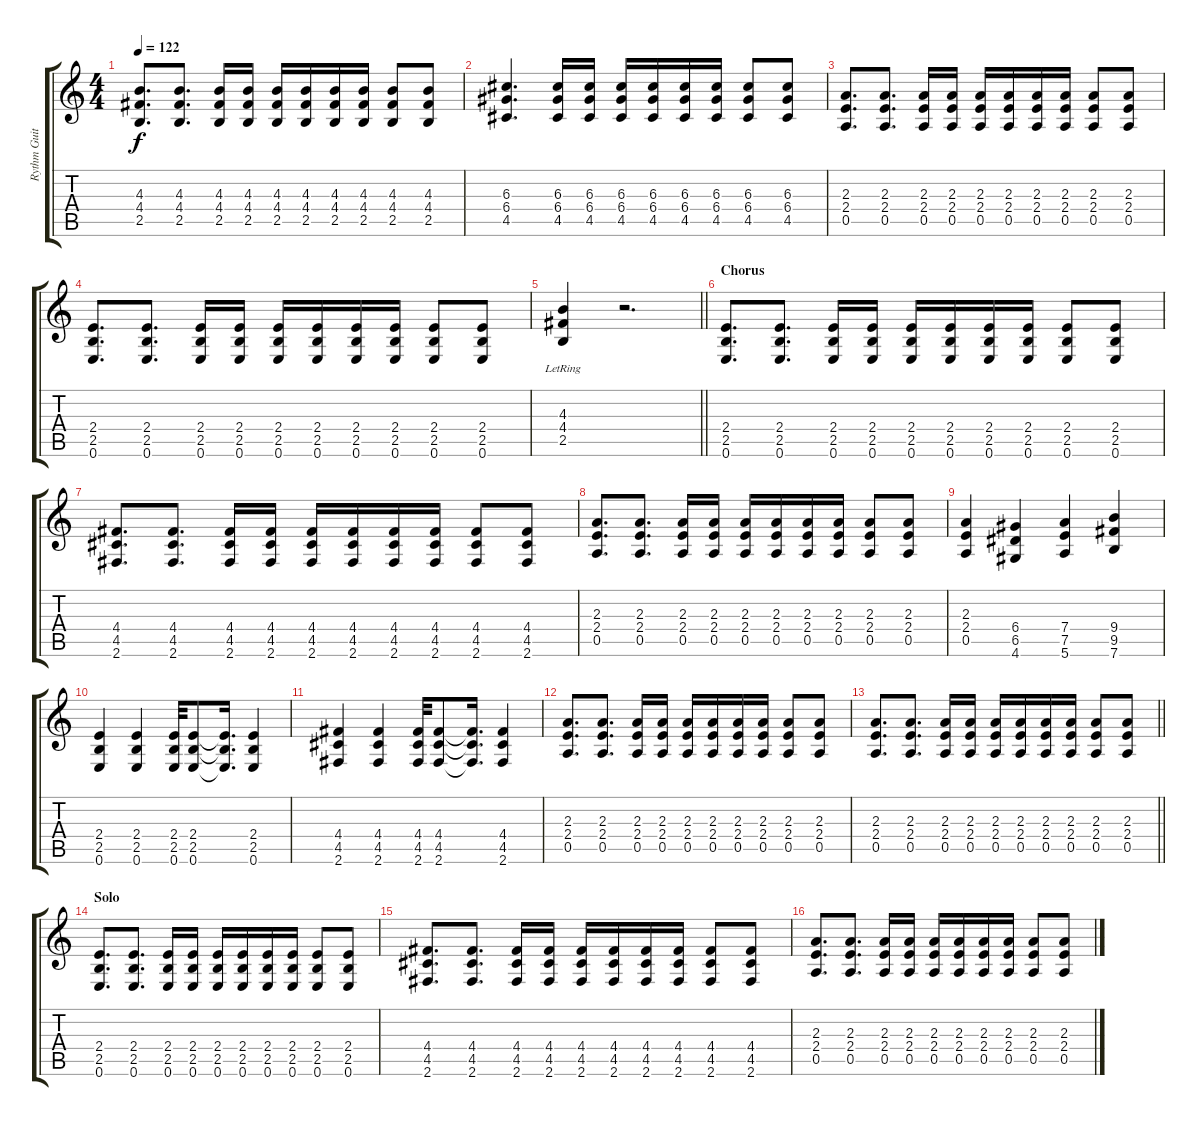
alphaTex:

\track ("Rythm Guitar" "Rythm Guit") {instrument distortionguitar}
\staff {score tabs}
\tuning (E4 B3 G3 D3 A2 E2) {hide}
\ts (4 4)
\tempo 122
\clef g2
\ks c
(4.3 4.4 2.5).8{d dy f} (4.3 4.4 2.5).8{d} (4.3 4.4 2.5).16 (4.3 4.4 2.5).16 (4.3 4.4 2.5).16 (4.3 4.4 2.5).16 (4.3 4.4 2.5).16 (4.3 4.4 2.5).16 (4.3 4.4 2.5).8 (4.3 4.4 2.5).8 |
(6.3 6.4 4.5).4{d} (6.3 6.4 4.5).16 (6.3 6.4 4.5).16 (6.3 6.4 4.5).16 (6.3 6.4 4.5).16 (6.3 6.4 4.5).16 (6.3 6.4 4.5).16 (6.3 6.4 4.5).8 (6.3 6.4 4.5).8 |
(2.3 2.4 0.5).8{d} (2.3 2.4 0.5).8{d} (2.3 2.4 0.5).16 (2.3 2.4 0.5).16 (2.3 2.4 0.5).16 (2.3 2.4 0.5).16 (2.3 2.4 0.5).16 (2.3 2.4 0.5).16 (2.3 2.4 0.5).8 (2.3 2.4 0.5).8 |
(2.4 2.5 0.6).8{d} (2.4 2.5 0.6).8{d} (2.4 2.5 0.6).16 (2.4 2.5 0.6).16 (2.4 2.5 0.6).16 (2.4 2.5 0.6).16 (2.4 2.5 0.6).16 (2.4 2.5 0.6).16 (2.4 2.5 0.6).8 (2.4 2.5 0.6).8 |
\barLineRight lightlight
(4.3{lr} 4.4{lr} 2.5{lr}).4 r.2{d} |
\section ("" "Chorus")
(2.4 2.5 0.6).8{d} (2.4 2.5 0.6).8{d} (2.4 2.5 0.6).16 (2.4 2.5 0.6).16 (2.4 2.5 0.6).16 (2.4 2.5 0.6).16 (2.4 2.5 0.6).16 (2.4 2.5 0.6).16 (2.4 2.5 0.6).8 (2.4 2.5 0.6).8 |
(4.4 4.5 2.6).8{d} (4.4 4.5 2.6).8{d} (4.4 4.5 2.6).16 (4.4 4.5 2.6).16 (4.4 4.5 2.6).16 (4.4 4.5 2.6).16 (4.4 4.5 2.6).16 (4.4 4.5 2.6).16 (4.4 4.5 2.6).8 (4.4 4.5 2.6).8 |
(2.3 2.4 0.5).8{d} (2.3 2.4 0.5).8{d} (2.3 2.4 0.5).16 (2.3 2.4 0.5).16 (2.3 2.4 0.5).16 (2.3 2.4 0.5).16 (2.3 2.4 0.5).16 (2.3 2.4 0.5).16 (2.3 2.4 0.5).8 (2.3 2.4 0.5).8 |
(2.3 2.4 0.5).4 (6.4 6.5 4.6).4 (7.4 7.5 5.6).4 (9.4 9.5 7.6).4 |
(2.4 2.5 0.6).4 (2.4 2.5 0.6).4 (2.4 2.5 0.6).32 (2.4 2.5 0.6).8 (2.4{t} 2.5{t} 0.6{t}).16{d} (2.4 2.5 0.6).4 |
(4.4 4.5 2.6).4 (4.4 4.5 2.6).4 (4.4 4.5 2.6).32 (4.4 4.5 2.6).8 (4.4{t} 4.5{t} 2.6{t}).16{d} (4.4 4.5 2.6).4 |
(2.3 2.4 0.5).8{d} (2.3 2.4 0.5).8{d} (2.3 2.4 0.5).16 (2.3 2.4 0.5).16 (2.3 2.4 0.5).16 (2.3 2.4 0.5).16 (2.3 2.4 0.5).16 (2.3 2.4 0.5).16 (2.3 2.4 0.5).8 (2.3 2.4 0.5).8 |
\barLineRight lightlight
(2.3 2.4 0.5).8{d} (2.3 2.4 0.5).8{d} (2.3 2.4 0.5).16 (2.3 2.4 0.5).16 (2.3 2.4 0.5).16 (2.3 2.4 0.5).16 (2.3 2.4 0.5).16 (2.3 2.4 0.5).16 (2.3 2.4 0.5).8 (2.3 2.4 0.5).8 |
\section ("" "Solo")
(2.4 2.5 0.6).8{d} (2.4 2.5 0.6).8{d} (2.4 2.5 0.6).16 (2.4 2.5 0.6).16 (2.4 2.5 0.6).16 (2.4 2.5 0.6).16 (2.4 2.5 0.6).16 (2.4 2.5 0.6).16 (2.4 2.5 0.6).8 (2.4 2.5 0.6).8 |
(4.4 4.5 2.6).8{d} (4.4 4.5 2.6).8{d} (4.4 4.5 2.6).16 (4.4 4.5 2.6).16 (4.4 4.5 2.6).16 (4.4 4.5 2.6).16 (4.4 4.5 2.6).16 (4.4 4.5 2.6).16 (4.4 4.5 2.6).8 (4.4 4.5 2.6).8 |
(2.3 2.4 0.5).8{d} (2.3 2.4 0.5).8{d} (2.3 2.4 0.5).16 (2.3 2.4 0.5).16 (2.3 2.4 0.5).16 (2.3 2.4 0.5).16 (2.3 2.4 0.5).16 (2.3 2.4 0.5).16 (2.3 2.4 0.5).8 (2.3 2.4 0.5).8
